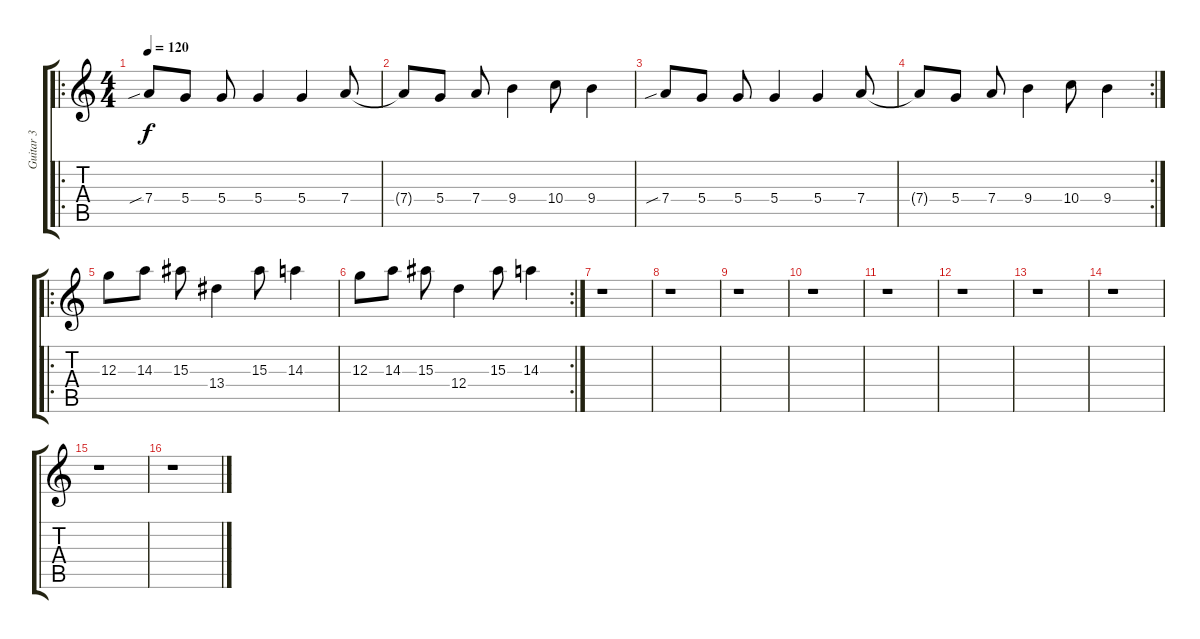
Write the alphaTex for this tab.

\track ("Guitar 3 " "Guitar 3 ") {instrument distortionguitar}
\staff {score tabs}
\tuning (E4 B3 G3 D3 A2 E2) {hide}
\ro
\ts (4 4)
\tempo 120
\clef g2
\ks c
7.4{sib}.8{dy f} 5.4.8 5.4.8 5.4.4 5.4.4 7.4.8 |
7.4{t}.8 5.4.8 7.4.8 9.4.4 10.4.8 9.4.4 |
7.4{sib}.8 5.4.8 5.4.8 5.4.4 5.4.4 7.4.8 |
\rc 2
7.4{t}.8 5.4.8 7.4.8 9.4.4 10.4.8 9.4.4 |
\ro
12.3.8 14.3.8 15.3.8 13.4.4 15.3.8 14.3.4 |
\rc 2
12.3.8 14.3.8 15.3.8 12.4.4 15.3.8 14.3.4 |
r.1 |
r.1 |
r.1 |
r.1 |
r.1 |
r.1 |
r.1 |
r.1 |
r.1 |
r.1
